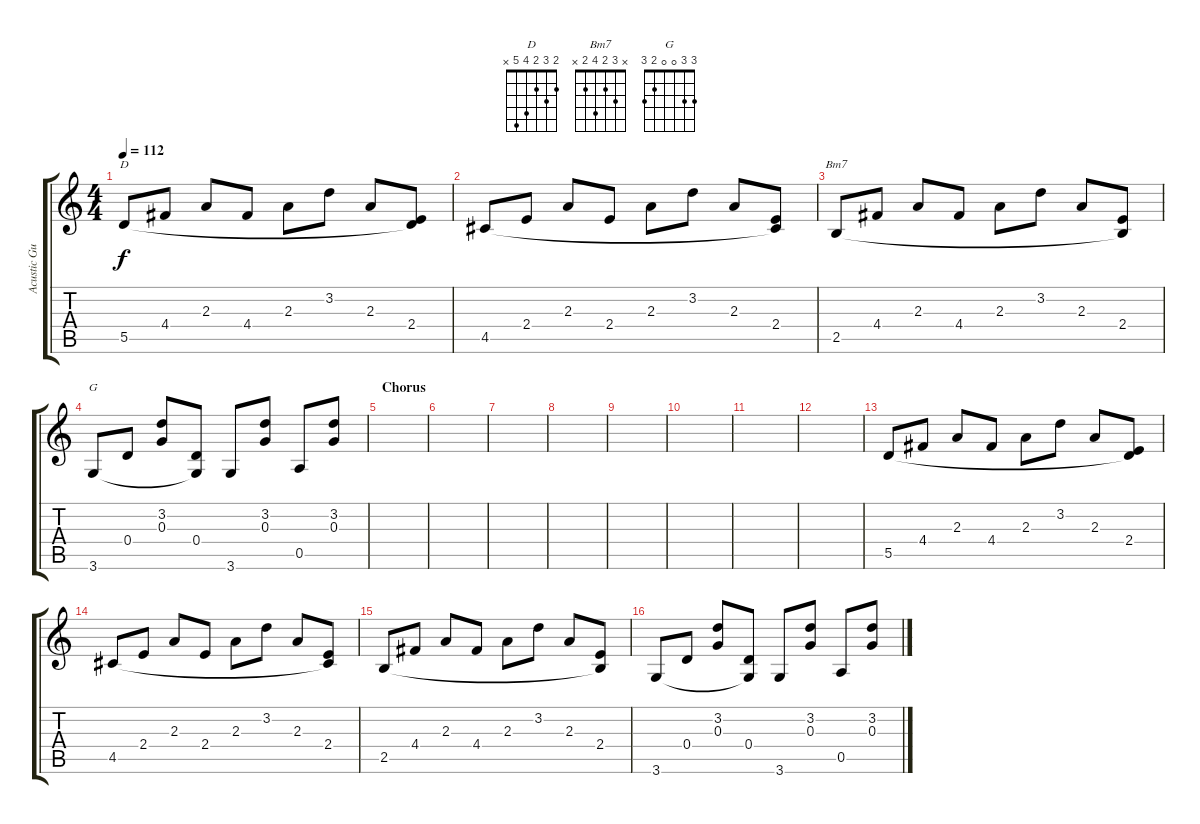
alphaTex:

\track ("Acustic Guitar" "Acustic Gu") {instrument acousticguitarsteel}
\staff {score tabs}
\tuning (E4 B3 G3 D3 A2 E2) {hide}
\chord ("D" 2 3 2 4 5 x)
\chord ("Bm7" x 3 2 4 2 x)
\chord ("G" 3 3 0 0 2 3)
\ts (4 4)
\tempo 112
\clef g2
\ks c
5.5.8{ch "D" dy f} 4.4.8 2.3.8 4.4.8 2.3.8 3.2.8 2.3.8 (2.4 5.5{t}).8 |
4.5.8 2.4.8 2.3.8 2.4.8 2.3.8 3.2.8 2.3.8 (2.4 4.5{t}).8 |
2.5.8{ch "Bm7"} 4.4.8 2.3.8 4.4.8 2.3.8 3.2.8 2.3.8 (2.4 2.5{t}).8 |
3.6.8{ch "G"} 0.4.8 (3.2 0.3).8 (0.4 3.6{t}).8 3.6.8 (3.2 0.3).8 0.5.8 (3.2 0.3).8 |
\section ("" "Chorus")
|
|
|
|
|
|
|
|
5.5.8 4.4.8 2.3.8 4.4.8 2.3.8 3.2.8 2.3.8 (2.4 5.5{t}).8 |
4.5.8 2.4.8 2.3.8 2.4.8 2.3.8 3.2.8 2.3.8 (2.4 4.5{t}).8 |
2.5.8 4.4.8 2.3.8 4.4.8 2.3.8 3.2.8 2.3.8 (2.4 2.5{t}).8 |
3.6.8 0.4.8 (3.2 0.3).8 (0.4 3.6{t}).8 3.6.8 (3.2 0.3).8 0.5.8 (3.2 0.3).8
